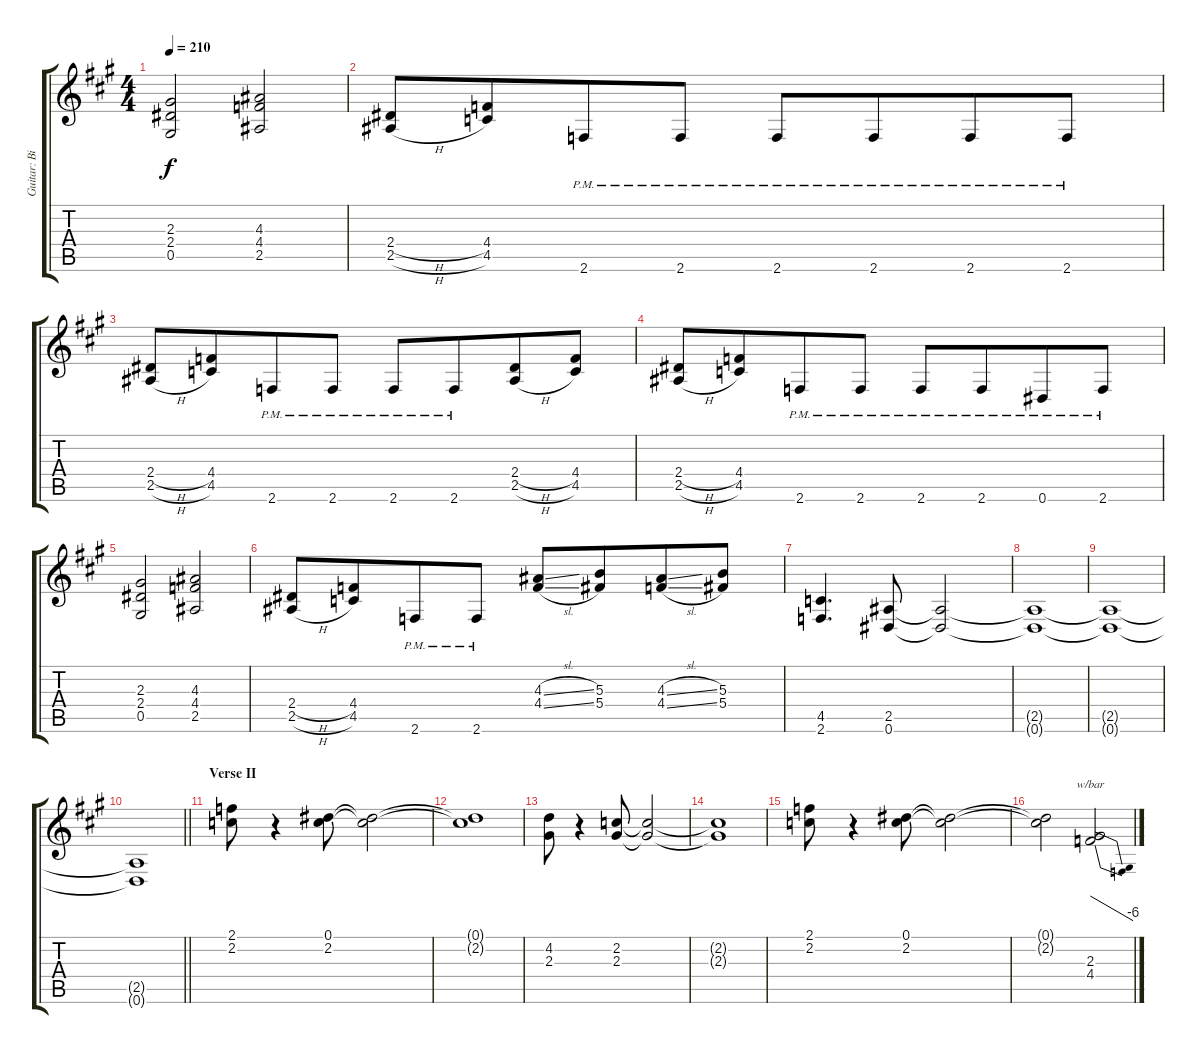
\track ("Guitar: Billy" "Guitar: Bi") {instrument distortionguitar}
\staff {score tabs}
\tuning (Eb4 Bb3 Gb3 Db3 Ab2 Eb2) {hide}
\ts (4 4)
\tempo 210
\clef g2
\ks a
(2.3 2.4 0.5).2{dy f} (4.3 4.4 2.5).2 |
(2.4{h} 2.5{h}).8 (4.4 4.5).8{beam merge} 2.6{pm}.8 2.6{pm}.8 2.6{pm}.8 2.6{pm}.8{beam merge} 2.6{pm}.8 2.6{pm}.8 |
(2.4{h} 2.5{h}).8 (4.4 4.5).8{beam merge} 2.6{pm}.8 2.6{pm}.8 2.6{pm}.8 2.6{pm}.8{beam merge} (2.4{h} 2.5{h}).8 (4.4 4.5).8 |
(2.4{h} 2.5{h}).8 (4.4 4.5).8{beam merge} 2.6{pm}.8 2.6{pm}.8 2.6{pm}.8 2.6{pm}.8{beam merge} 0.6{pm}.8 2.6{pm}.8 |
(2.3 2.4 0.5).2 (4.3 4.4 2.5).2 |
(2.4{h} 2.5{h}).8 (4.4 4.5).8{beam merge} 2.6{pm}.8 2.6{pm}.8 (4.3{sl} 4.4{sl}).8 (5.3 5.4).8{beam merge} (4.3{sl} 4.4{sl}).8 (5.3 5.4).8 |
(4.5 2.6).4{d} (2.5 0.6).8 (2.5{t} 0.6{t}).2 |
(2.5{t} 0.6{t}).1 |
(2.5{t} 0.6{t}).1 |
\barLineRight lightlight
(2.5{t} 0.6{t}).1 |
\section ("" "Verse II")
(2.1 2.2).8 r.4 (0.1 2.2).8 (0.1{t} 2.2{t}).2 |
(0.1{t} 2.2{t}).1 |
(4.2 2.3).8 r.4 (2.2 2.3).8 (2.2{t} 2.3{t}).2 |
(2.2{t} 2.3{t}).1 |
(2.1 2.2).8 r.4 (0.1 2.2).8 (0.1{t} 2.2{t}).2 |
(0.1{t} 2.2{t}).2 (2.3 4.4).2{tbe (dive default 0 0 60 -24)}
